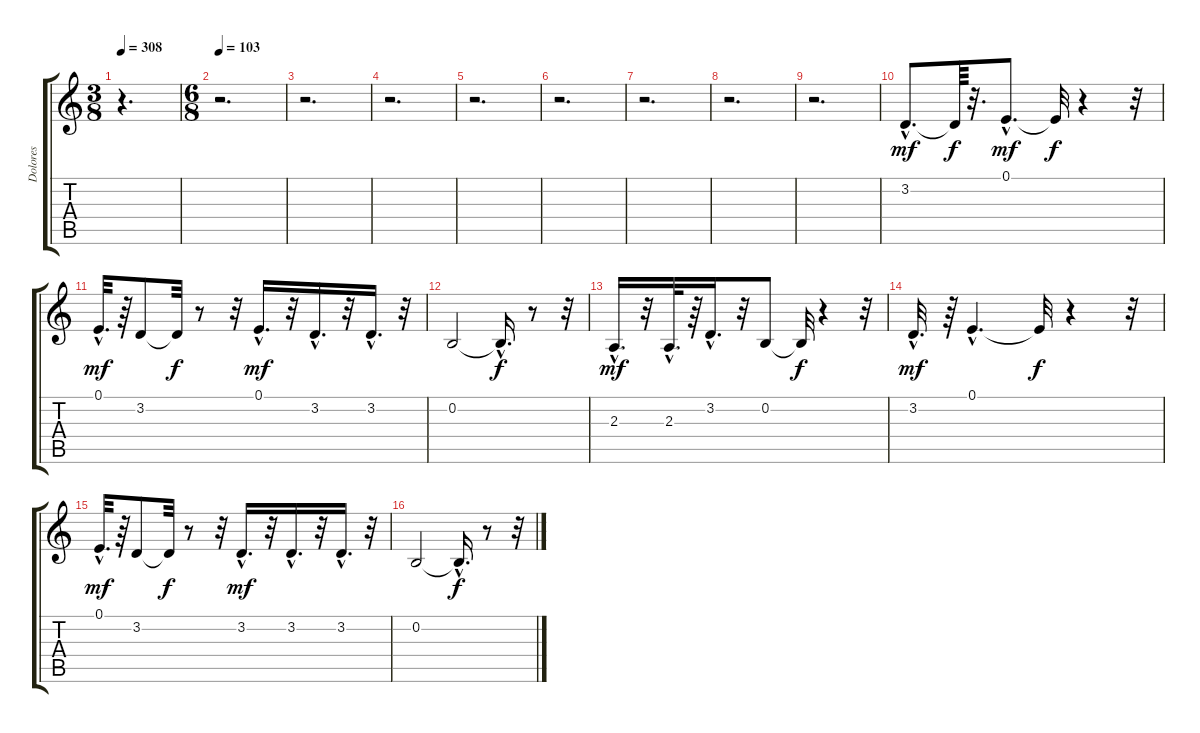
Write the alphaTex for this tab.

\track ("Dolores" "Dolores") {instrument panflute}
\staff {score tabs}
\tuning (E4 B3 G3 D3 A2 E2) {hide}
\ts (3 8)
\tempo 308
\clef g2
\ks c
r.4{d dy mf instrument panflute} |
\ts (6 8)
\tempo 103
r.2{d} |
r.2{d} |
r.2{d} |
r.2{d} |
r.2{d} |
r.2{d} |
r.2{d} |
r.2{d} |
3.2{hac}.8{d} 3.2{t}.64{dy f} r.32{d} 0.1{hac}.8{d dy mf} 0.1{t}.32{dy f} r.4 r.32 |
0.1{hac}.32{d dy mf} r.64 3.2.8 3.2{t}.32{dy f} r.8 r.32 0.1{hac}.16{d dy mf} r.32 3.2{hac}.16{d} r.32 3.2{hac}.16{d} r.32 |
0.2.2 0.2{hac t}.16{d dy f} r.8 r.32 |
2.3{hac}.16{d dy mf} r.32 2.3{hac}.32{d} r.64 3.2{hac}.16{d} r.32 0.2.8 0.2{t}.32{dy f} r.4 r.32 |
3.2{hac}.32{d dy mf} r.64 0.1{hac}.4{d} 0.1{t}.32{dy f} r.4 r.32 |
0.1{hac}.32{d dy mf} r.64 3.2.8 3.2{t}.32{dy f} r.8 r.32 3.2{hac}.16{d dy mf} r.32 3.2{hac}.16{d} r.32 3.2{hac}.16{d} r.32 |
0.2.2 0.2{hac t}.16{d dy f} r.8 r.32
